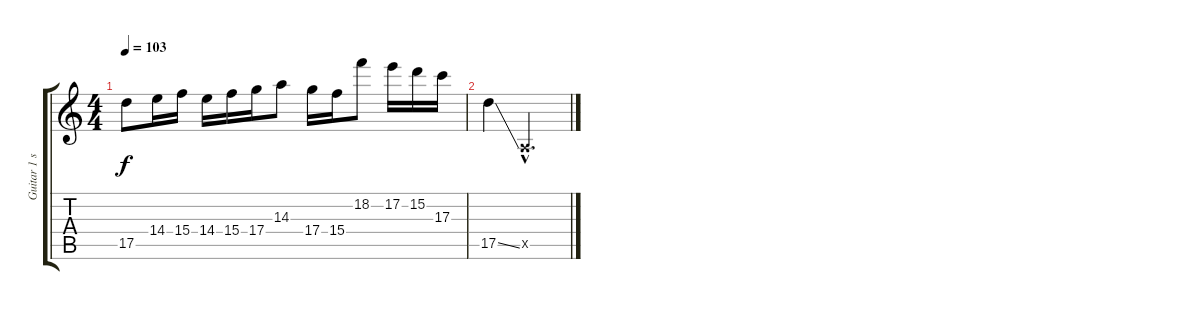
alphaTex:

\track ("Guitar 1 solo" "Guitar 1 s") {instrument overdrivenguitar}
\staff {score tabs}
\tuning (E4 B3 G3 D3 A2 E2) {hide}
\ts (4 4)
\tempo 103
\clef g2
\ks c
17.5.8{dy f instrument overdrivenguitar} 14.4.16 15.4.16 14.4.16 15.4.16 17.4.16 14.3.8 17.4.16 15.4.16 18.2.8 17.2.16 15.2.16 17.3.16 |
17.5{ss}.4 0.5{hac x}.2{d}
